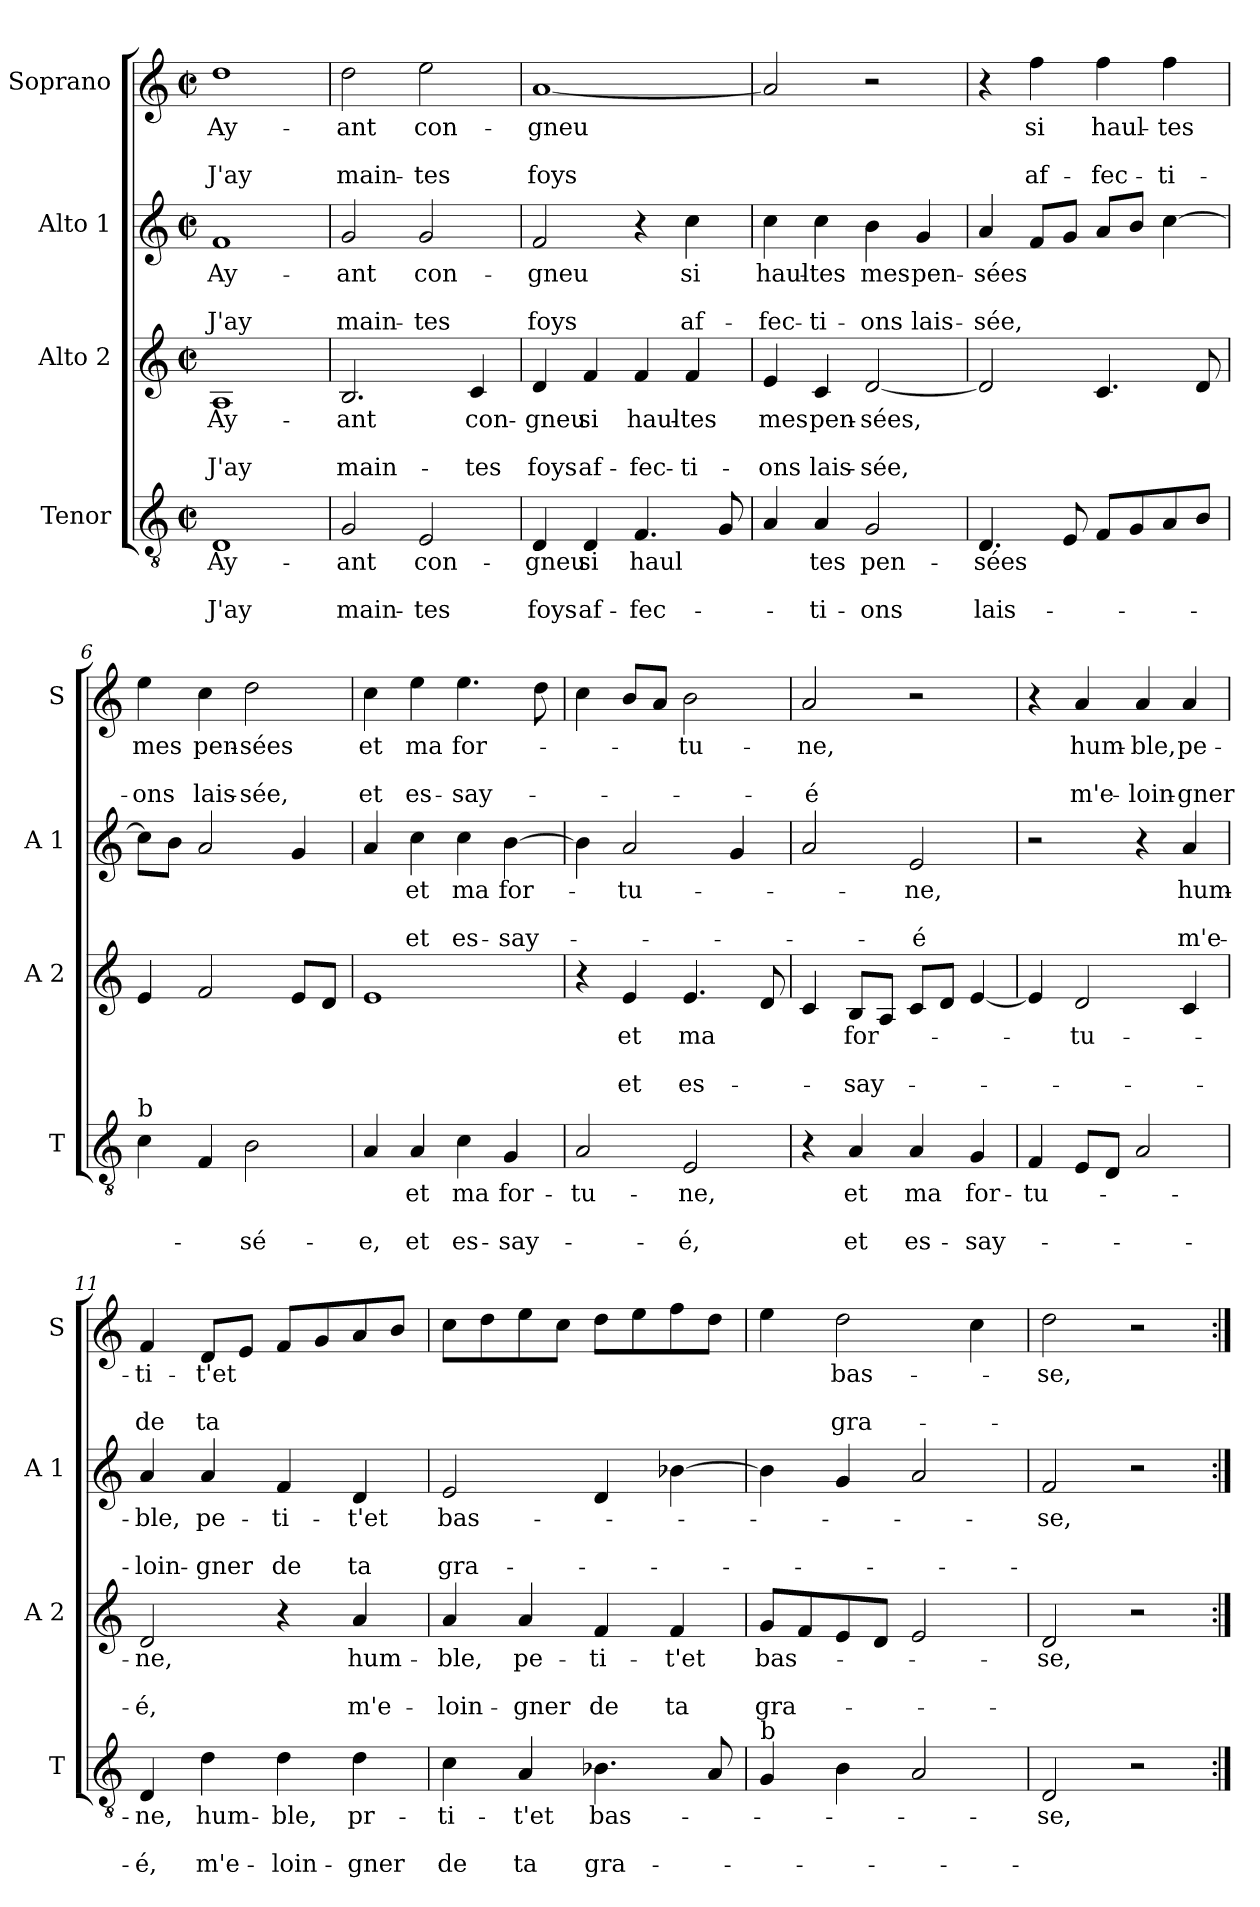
**kern	**text	**text	**text	**kern	**text	**text	**text	**kern	**text	**text	**text	**kern	**text	**text	**text
*part4	*part4	*part4	*part4	*part3	*part3	*part3	*part3	*part2	*part2	*part2	*part2	*part1	*part1	*part1	*part1
*staff4	*staff4	*staff4	*staff4	*staff3	*staff3	*staff3	*staff3	*staff2	*staff2	*staff2	*staff2	*staff1	*staff1	*staff1	*staff1
*I"Tenor	*	*	*	*I"Alto 2	*	*	*	*I"Alto 1	*	*	*	*I"Soprano	*	*	*
*I'T	*	*	*	*I'A 2	*	*	*	*I'A 1	*	*	*	*I'S	*	*	*
*clefGv2	*	*	*	*clefG2	*	*	*	*clefG2	*	*	*	*clefG2	*	*	*
*k[]	*	*	*	*k[]	*	*	*	*k[]	*	*	*	*k[]	*	*	*
*C:	*	*	*	*C:	*	*	*	*C:	*	*	*	*C:	*	*	*
*M2/2	*	*	*	*M2/2	*	*	*	*M2/2	*	*	*	*M2/2	*	*	*
*met(c|)	*	*	*	*met(c|)	*	*	*	*met(c|)	*	*	*	*met(c|)	*	*	*
=1	=1	=1	=1	=1	=1	=1	=1	=1	=1	=1	=1	=1	=1	=1	=1
!	!LO:LY:b	!	!LO:LY:b	!	!LO:LY:b	!	!LO:LY:b	!	!LO:LY:b	!	!LO:LY:b	!	!LO:LY:b	!	!LO:LY:b
1D	Ay-	.	J'ay	1A	Ay-	.	J'ay	1f	Ay-	.	J'ay	1dd	Ay-	.	J'ay
=2	=2	=2	=2	=2	=2	=2	=2	=2	=2	=2	=2	=2	=2	=2	=2
!	!LO:LY:b	!	!LO:LY:b	!	!LO:LY:b	!	!LO:LY:b	!	!LO:LY:b	!	!LO:LY:b	!	!LO:LY:b	!	!LO:LY:b
2G/	-ant	.	main-	2.B/	-ant	.	main-	2g/	-ant	.	main-	2dd\	-ant	.	main-
!	!LO:LY:b	!	!LO:LY:b	!	!	!	!	!	!LO:LY:b	!	!LO:LY:b	!	!LO:LY:b	!	!LO:LY:b
2E/	con-	.	-tes	.	.	.	.	2g/	con-	.	-tes	2ee\	con-	.	-tes
!	!	!	!	!	!LO:LY:b	!	!LO:LY:b	!	!	!	!	!	!	!	!
.	.	.	.	4c/	con-	.	-tes	.	.	.	.	.	.	.	.
=3	=3	=3	=3	=3	=3	=3	=3	=3	=3	=3	=3	=3	=3	=3	=3
!	!LO:LY:b	!	!LO:LY:b	!	!LO:LY:b	!	!LO:LY:b	!	!LO:LY:b	!	!LO:LY:b	!	!LO:LY:b	!	!LO:LY:b
4D/	-gneu	.	foys	4d/	-gneu	.	foys	2f/	-gneu	.	foys	[1a	-gneu	.	foys
!	!LO:LY:b	!	!LO:LY:b	!	!LO:LY:b	!	!LO:LY:b	!	!	!	!	!	!	!	!
4D/	si	.	af-	4f/	si	.	af-	.	.	.	.	.	.	.	.
!	!LO:LY:b	!	!LO:LY:b	!	!LO:LY:b	!	!LO:LY:b	!	!	!	!	!	!	!	!
4.F/	haul	.	-fec-	4f/	haul-	.	-fec-	4r	.	.	.	.	.	.	.
!	!	!	!	!	!LO:LY:b	!	!LO:LY:b	!	!LO:LY:b	!	!LO:LY:b	!	!	!	!
.	.	.	.	4f/	-tes	.	-ti-	4cc\	si	.	af-	.	.	.	.
8G/	.	.	.	.	.	.	.	.	.	.	.	.	.	.	.
=4	=4	=4	=4	=4	=4	=4	=4	=4	=4	=4	=4	=4	=4	=4	=4
!	!	!	!	!	!LO:LY:b	!	!LO:LY:b	!	!LO:LY:b	!	!LO:LY:b	!	!	!	!
4A/	.	.	.	4e/	mes	.	-ons	4cc\	haul-	.	-fec-	2a/]	.	.	.
!	!LO:LY:b	!	!LO:LY:b	!	!LO:LY:b	!	!LO:LY:b	!	!LO:LY:b	!	!LO:LY:b	!	!	!	!
4A/	tes	.	-ti-	4c/	pen-	.	lais-	4cc\	-tes	.	-ti-	.	.	.	.
!	!LO:LY:b	!	!LO:LY:b	!	!LO:LY:b	!	!LO:LY:b	!	!LO:LY:b	!	!LO:LY:b	!	!	!	!
2G/	pen-	.	-ons	[2d/	-sées,	.	-sée,	4b\	mes	.	-ons	2r	.	.	.
!	!	!	!	!	!	!	!	!	!LO:LY:b	!	!LO:LY:b	!	!	!	!
.	.	.	.	.	.	.	.	4g/	pen-	.	lais-	.	.	.	.
=5	=5	=5	=5	=5	=5	=5	=5	=5	=5	=5	=5	=5	=5	=5	=5
!	!LO:LY:b	!	!LO:LY:b	!	!	!	!	!	!LO:LY:b	!	!LO:LY:b	!	!	!	!
4.D/	-sées	.	lais-	2d/]	.	.	.	4a/	-sées	.	-sée,	4r	.	.	.
!	!	!	!	!	!	!	!	!	!	!	!	!	!LO:LY:b	!	!LO:LY:b
.	.	.	.	.	.	.	.	8f/L	.	.	.	4ff\	si	.	af-
8E/	.	.	.	.	.	.	.	8g/J	.	.	.	.	.	.	.
!	!	!	!	!	!	!	!	!	!	!	!	!	!LO:LY:b	!	!LO:LY:b
8F/L	.	.	.	4.c/	.	.	.	8a/L	.	.	.	4ff\	haul-	.	-fec-
8G/	.	.	.	.	.	.	.	8b/J	.	.	.	.	.	.	.
!	!	!	!	!	!	!	!	!	!	!	!	!	!LO:LY:b	!	!LO:LY:b
8A/	.	.	.	.	.	.	.	[4cc\	.	.	.	4ff\	-tes	.	-ti-
8B/J	.	.	.	8d/	.	.	.	.	.	.	.	.	.	.	.
!!LO:LB:g=z
=6	=6	=6	=6	=6	=6	=6	=6	=6	=6	=6	=6	=6	=6	=6	=6
!LO:TX:a:t=b	!	!	!	!	!	!	!	!	!	!	!	!	!	!	!
!	!	!	!	!	!	!	!	!	!	!	!	!	!LO:LY:b	!	!LO:LY:b
4c\	.	.	.	4e/	.	.	.	8cc\L]	.	.	.	4ee\	mes	.	-ons
.	.	.	.	.	.	.	.	8b\J	.	.	.	.	.	.	.
!	!	!	!	!	!	!	!	!	!	!	!	!	!LO:LY:b	!	!LO:LY:b
4F/	.	.	.	2f/	.	.	.	2a/	.	.	.	4cc\	pen-	.	lais-
!	!	!	!LO:LY:b	!	!	!	!	!	!	!	!	!	!LO:LY:b	!	!LO:LY:b
2B\	.	.	-sé-	.	.	.	.	.	.	.	.	2dd\	-sées	.	-sée,
.	.	.	.	8e/L	.	.	.	4g/	.	.	.	.	.	.	.
.	.	.	.	8d/J	.	.	.	.	.	.	.	.	.	.	.
=7	=7	=7	=7	=7	=7	=7	=7	=7	=7	=7	=7	=7	=7	=7	=7
!	!	!	!LO:LY:b	!	!	!	!	!	!	!	!	!	!LO:LY:b	!	!LO:LY:b
4A/	.	.	-e,	1e	.	.	.	4a/	.	.	.	4cc\	et	.	et
!	!LO:LY:b	!	!LO:LY:b	!	!	!	!	!	!LO:LY:b	!	!LO:LY:b	!	!LO:LY:b	!	!LO:LY:b
4A/	et	.	et	.	.	.	.	4cc\	et	.	et	4ee\	ma	.	es-
!	!LO:LY:b	!	!LO:LY:b	!	!	!	!	!	!LO:LY:b	!	!LO:LY:b	!	!LO:LY:b	!	!LO:LY:b
4c\	ma	.	es-	.	.	.	.	4cc\	ma	.	es-	4.ee\	for-	.	-say-
!	!LO:LY:b	!	!LO:LY:b	!	!	!	!	!	!LO:LY:b	!	!LO:LY:b	!	!	!	!
4G/	for-	.	-say-	.	.	.	.	[4b\	for-	.	-say-	.	.	.	.
.	.	.	.	.	.	.	.	.	.	.	.	8dd\	.	.	.
=8	=8	=8	=8	=8	=8	=8	=8	=8	=8	=8	=8	=8	=8	=8	=8
!	!LO:LY:b	!	!	!	!	!	!	!	!	!	!	!	!	!	!
2A/	-tu-	.	.	4r	.	.	.	4b\]	.	.	.	4cc\	.	.	.
!	!	!	!	!	!LO:LY:b	!	!LO:LY:b	!	!LO:LY:b	!	!	!	!	!	!
.	.	.	.	4e/	et	.	et	2a/	-tu-	.	.	8b/L	.	.	.
.	.	.	.	.	.	.	.	.	.	.	.	8a/J	.	.	.
!	!LO:LY:b	!	!LO:LY:b	!	!LO:LY:b	!	!LO:LY:b	!	!	!	!	!	!LO:LY:b	!	!
2E/	-ne,	.	-é,	4.e/	ma	.	es-	.	.	.	.	2b\	-tu-	.	.
.	.	.	.	.	.	.	.	4g/	.	.	.	.	.	.	.
.	.	.	.	8d/	.	.	.	.	.	.	.	.	.	.	.
=9	=9	=9	=9	=9	=9	=9	=9	=9	=9	=9	=9	=9	=9	=9	=9
!	!	!	!	!	!	!	!	!	!	!	!	!	!LO:LY:b	!	!LO:LY:b
4r	.	.	.	4c/	.	.	.	2a/	.	.	.	2a/	-ne,	.	-é
!	!LO:LY:b	!	!LO:LY:b	!	!LO:LY:b	!	!LO:LY:b	!	!	!	!	!	!	!	!
4A/	et	.	et	8B/L	for-	.	-say-	.	.	.	.	.	.	.	.
.	.	.	.	8A/J	.	.	.	.	.	.	.	.	.	.	.
!	!LO:LY:b	!	!LO:LY:b	!	!	!	!	!	!LO:LY:b	!	!LO:LY:b	!	!	!	!
4A/	ma	.	es-	8c/L	.	.	.	2e/	-ne,	.	-é	2r	.	.	.
.	.	.	.	8d/J	.	.	.	.	.	.	.	.	.	.	.
!	!LO:LY:b	!	!LO:LY:b	!	!	!	!	!	!	!	!	!	!	!	!
4G/	for-	.	-say-	[4e/	.	.	.	.	.	.	.	.	.	.	.
=10	=10	=10	=10	=10	=10	=10	=10	=10	=10	=10	=10	=10	=10	=10	=10
!	!LO:LY:b	!	!	!	!	!	!	!	!	!	!	!	!	!	!
4F/	-tu-	.	.	4e/]	.	.	.	2r	.	.	.	4r	.	.	.
!	!	!	!	!	!LO:LY:b	!	!	!	!	!	!	!	!LO:LY:b	!	!LO:LY:b
8E/L	.	.	.	2d/	-tu-	.	.	.	.	.	.	4a/	hum-	.	m'e-
8D/J	.	.	.	.	.	.	.	.	.	.	.	.	.	.	.
!	!	!	!	!	!	!	!	!	!	!	!	!	!LO:LY:b	!	!LO:LY:b
2A/	.	.	.	.	.	.	.	4r	.	.	.	4a/	-ble,	.	-loin-
!	!	!	!	!	!	!	!	!	!LO:LY:b	!	!LO:LY:b	!	!LO:LY:b	!	!LO:LY:b
.	.	.	.	4c/	.	.	.	4a/	hum-	.	m'e-	4a/	pe-	.	-gner
!!LO:PB:g=z
=11	=11	=11	=11	=11	=11	=11	=11	=11	=11	=11	=11	=11	=11	=11	=11
!	!LO:LY:b	!	!LO:LY:b	!	!LO:LY:b	!	!LO:LY:b	!	!LO:LY:b	!	!LO:LY:b	!	!LO:LY:b	!	!LO:LY:b
4D/	-ne,	.	-é,	2d/	-ne,	.	-é,	4a/	-ble,	.	-loin-	4f/	-ti-	.	de
!	!LO:LY:b	!	!LO:LY:b	!	!	!	!	!	!LO:LY:b	!	!LO:LY:b	!	!LO:LY:b	!	!LO:LY:b
4d\	hum-	.	m'e-	.	.	.	.	4a/	pe-	.	-gner	8d/L	-t'et	.	ta
.	.	.	.	.	.	.	.	.	.	.	.	8e/J	.	.	.
!	!LO:LY:b	!	!LO:LY:b	!	!	!	!	!	!LO:LY:b	!	!LO:LY:b	!	!	!	!
4d\	-ble,	.	-loin-	4r	.	.	.	4f/	-ti-	.	de	8f/L	.	.	.
.	.	.	.	.	.	.	.	.	.	.	.	8g/	.	.	.
!	!LO:LY:b	!	!LO:LY:b	!	!LO:LY:b	!	!LO:LY:b	!	!LO:LY:b	!	!LO:LY:b	!	!	!	!
4d\	pr-	.	-gner	4a/	hum-	.	m'e-	4d/	-t'et	.	ta	8a/	.	.	.
.	.	.	.	.	.	.	.	.	.	.	.	8b/J	.	.	.
=12	=12	=12	=12	=12	=12	=12	=12	=12	=12	=12	=12	=12	=12	=12	=12
!	!LO:LY:b	!	!LO:LY:b	!	!LO:LY:b	!	!LO:LY:b	!	!LO:LY:b	!	!LO:LY:b	!	!	!	!
4c\	-ti-	.	de	4a/	-ble,	.	-loin-	2e/	bas-	.	gra-	8cc\L	.	.	.
.	.	.	.	.	.	.	.	.	.	.	.	8dd\	.	.	.
!	!LO:LY:b	!	!LO:LY:b	!	!LO:LY:b	!	!LO:LY:b	!	!	!	!	!	!	!	!
4A/	-t'et	.	ta	4a/	pe-	.	-gner	.	.	.	.	8ee\	.	.	.
.	.	.	.	.	.	.	.	.	.	.	.	8cc\J	.	.	.
!	!LO:LY:b	!	!LO:LY:b	!	!LO:LY:b	!	!LO:LY:b	!	!	!	!	!	!	!	!
4.B-X\	bas-	.	gra-	4f/	-ti-	.	de	4d/	.	.	.	8dd\L	.	.	.
.	.	.	.	.	.	.	.	.	.	.	.	8ee\	.	.	.
!	!	!	!	!	!LO:LY:b	!	!LO:LY:b	!	!	!	!	!	!	!	!
.	.	.	.	4f/	-t'et	.	ta	[4b-X\	.	.	.	8ff\	.	.	.
8A/	.	.	.	.	.	.	.	.	.	.	.	8dd\J	.	.	.
=13	=13	=13	=13	=13	=13	=13	=13	=13	=13	=13	=13	=13	=13	=13	=13
!LO:TX:a:t=b	!	!	!	!	!	!	!	!	!	!	!	!	!	!	!
!	!	!	!	!	!LO:LY:b	!	!LO:LY:b	!	!	!	!	!	!	!	!
4G/	.	.	.	8g/L	bas-	.	gra-	4b-\]	.	.	.	4ee\	.	.	.
.	.	.	.	8f/	.	.	.	.	.	.	.	.	.	.	.
!	!	!	!	!	!	!	!	!	!	!	!	!	!LO:LY:b	!	!LO:LY:b
4B\	.	.	.	8e/	.	.	.	4g/	.	.	.	2dd\	bas-	.	gra-
.	.	.	.	8d/J	.	.	.	.	.	.	.	.	.	.	.
2A/	.	.	.	2e/	.	.	.	2a/	.	.	.	.	.	.	.
.	.	.	.	.	.	.	.	.	.	.	.	4cc\	.	.	.
=14	=14	=14	=14	=14	=14	=14	=14	=14	=14	=14	=14	=14	=14	=14	=14
!	!LO:LY:b	!	!	!	!LO:LY:b	!	!	!	!LO:LY:b	!	!	!	!LO:LY:b	!	!
2D/	-se,	.	.	2d/	-se,	.	.	2f/	-se,	.	.	2dd\	-se,	.	.
2r	.	.	.	2r	.	.	.	2r	.	.	.	2r	.	.	.
=:|!	=:|!	=:|!	=:|!	=:|!	=:|!	=:|!	=:|!	=:|!	=:|!	=:|!	=:|!	=:|!	=:|!	=:|!	=:|!
*-	*-	*-	*-	*-	*-	*-	*-	*-	*-	*-	*-	*-	*-	*-	*-
